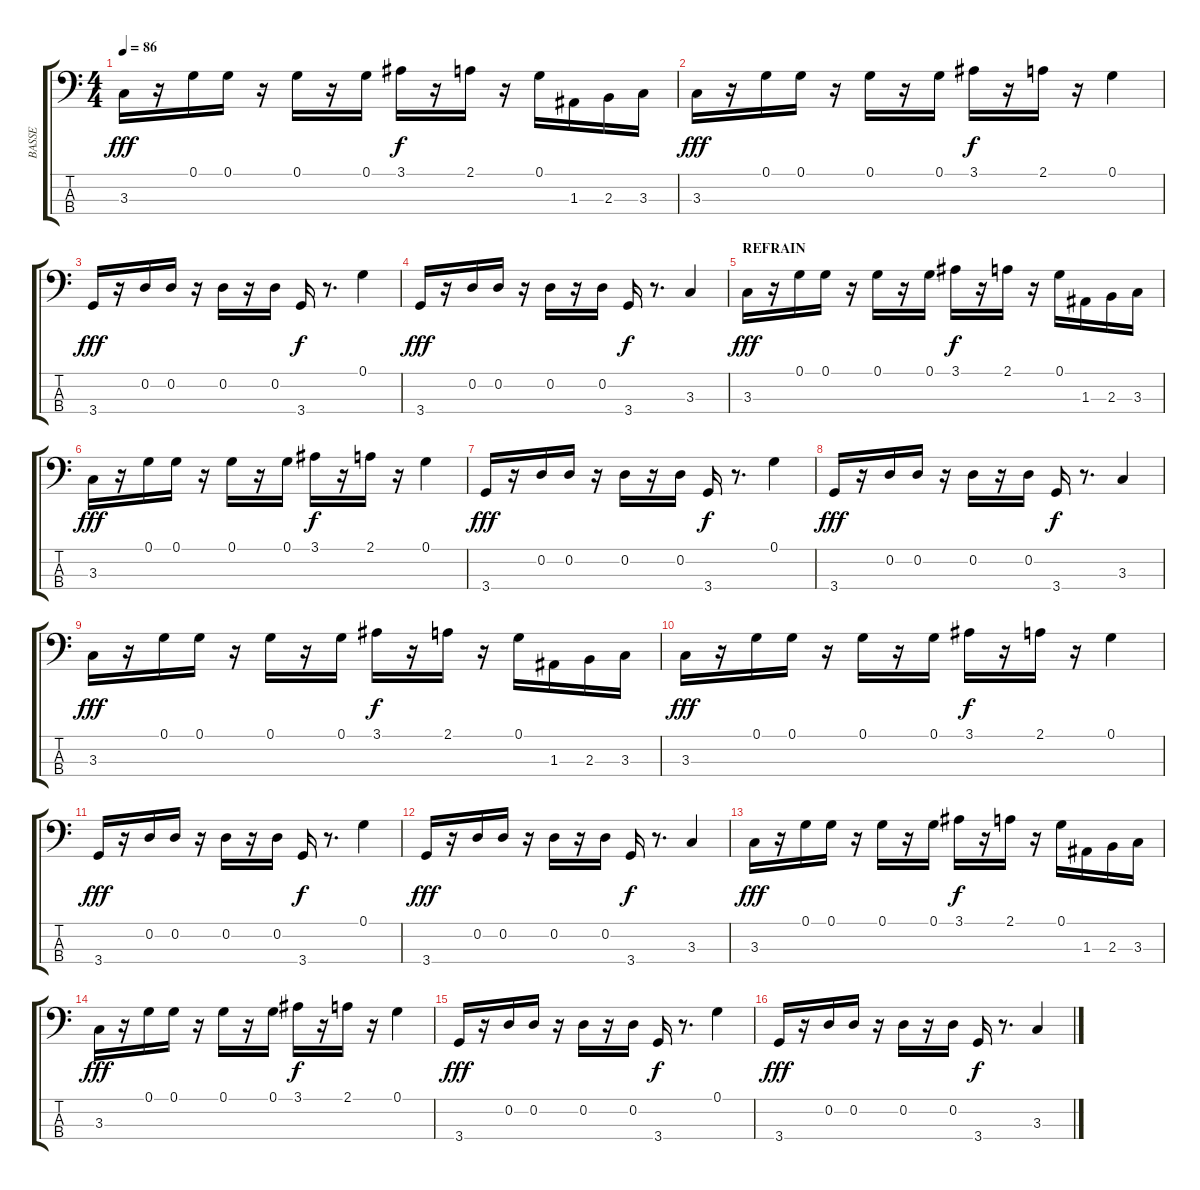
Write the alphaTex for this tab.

\track ("BASSE" "BASSE") {instrument electricbassfinger}
\staff {score tabs}
\tuning (G2 D2 A1 E1) {hide}
\ts (4 4)
\tempo 86
\clef f4
\ks c
3.3.16{dy fff} r.16 0.1.16 0.1.16 r.16 0.1.16 r.16 0.1.16 3.1.16{dy f} r.16 2.1.16 r.16 0.1.16 1.3.16 2.3.16 3.3.16 |
3.3.16{dy fff} r.16 0.1.16 0.1.16 r.16 0.1.16 r.16 0.1.16 3.1.16{dy f} r.16 2.1.16 r.16 0.1.4 |
3.4.16{dy fff} r.16 0.2.16 0.2.16 r.16 0.2.16 r.16 0.2.16 3.4.16{dy f} r.8{d} 0.1.4 |
3.4.16{dy fff} r.16 0.2.16 0.2.16 r.16 0.2.16 r.16 0.2.16 3.4.16{dy f} r.8{d} 3.3.4 |
\section ("" "REFRAIN")
3.3.16{dy fff} r.16 0.1.16 0.1.16 r.16 0.1.16 r.16 0.1.16 3.1.16{dy f} r.16 2.1.16 r.16 0.1.16 1.3.16 2.3.16 3.3.16 |
3.3.16{dy fff} r.16 0.1.16 0.1.16 r.16 0.1.16 r.16 0.1.16 3.1.16{dy f} r.16 2.1.16 r.16 0.1.4 |
3.4.16{dy fff} r.16 0.2.16 0.2.16 r.16 0.2.16 r.16 0.2.16 3.4.16{dy f} r.8{d} 0.1.4 |
3.4.16{dy fff} r.16 0.2.16 0.2.16 r.16 0.2.16 r.16 0.2.16 3.4.16{dy f} r.8{d} 3.3.4 |
3.3.16{dy fff} r.16 0.1.16 0.1.16 r.16 0.1.16 r.16 0.1.16 3.1.16{dy f} r.16 2.1.16 r.16 0.1.16 1.3.16 2.3.16 3.3.16 |
3.3.16{dy fff} r.16 0.1.16 0.1.16 r.16 0.1.16 r.16 0.1.16 3.1.16{dy f} r.16 2.1.16 r.16 0.1.4 |
3.4.16{dy fff} r.16 0.2.16 0.2.16 r.16 0.2.16 r.16 0.2.16 3.4.16{dy f} r.8{d} 0.1.4 |
3.4.16{dy fff} r.16 0.2.16 0.2.16 r.16 0.2.16 r.16 0.2.16 3.4.16{dy f} r.8{d} 3.3.4 |
3.3.16{dy fff} r.16 0.1.16 0.1.16 r.16 0.1.16 r.16 0.1.16 3.1.16{dy f} r.16 2.1.16 r.16 0.1.16 1.3.16 2.3.16 3.3.16 |
3.3.16{dy fff} r.16 0.1.16 0.1.16 r.16 0.1.16 r.16 0.1.16 3.1.16{dy f} r.16 2.1.16 r.16 0.1.4 |
3.4.16{dy fff} r.16 0.2.16 0.2.16 r.16 0.2.16 r.16 0.2.16 3.4.16{dy f} r.8{d} 0.1.4 |
3.4.16{dy fff} r.16 0.2.16 0.2.16 r.16 0.2.16 r.16 0.2.16 3.4.16{dy f} r.8{d} 3.3.4
